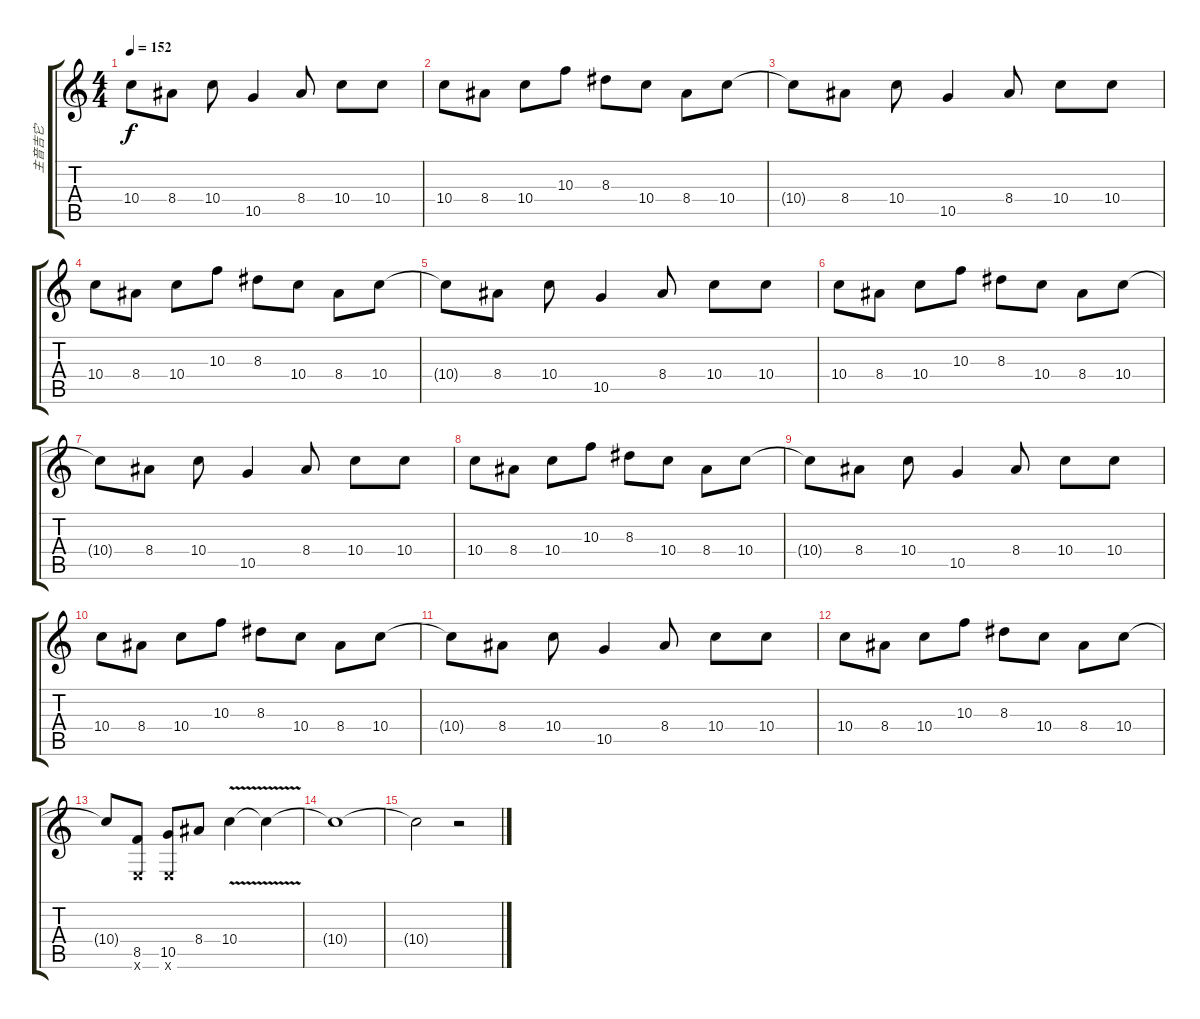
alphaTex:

\track ("主音吉它" "主音吉它") {instrument overdrivenguitar}
\staff {score tabs}
\tuning (E4 B3 G3 D3 A2 E2) {hide}
\ts (4 4)
\tempo 152
\clef g2
\ks c
10.4{t}.8{dy f} 8.4.8 10.4.8 10.5.4 8.4.8 10.4.8 10.4.8 |
10.4.8 8.4.8 10.4.8 10.3.8 8.3.8 10.4.8 8.4.8 10.4.8 |
10.4{t}.8 8.4.8 10.4.8 10.5.4 8.4.8 10.4.8 10.4.8 |
10.4.8 8.4.8 10.4.8 10.3.8 8.3.8 10.4.8 8.4.8 10.4.8 |
10.4{t}.8 8.4.8 10.4.8 10.5.4 8.4.8 10.4.8 10.4.8 |
10.4.8 8.4.8 10.4.8 10.3.8 8.3.8 10.4.8 8.4.8 10.4.8 |
10.4{t}.8 8.4.8 10.4.8 10.5.4 8.4.8 10.4.8 10.4.8 |
10.4.8 8.4.8 10.4.8 10.3.8 8.3.8 10.4.8 8.4.8 10.4.8 |
10.4{t}.8 8.4.8 10.4.8 10.5.4 8.4.8 10.4.8 10.4.8 |
10.4.8 8.4.8 10.4.8 10.3.8 8.3.8 10.4.8 8.4.8 10.4.8 |
10.4{t}.8 8.4.8 10.4.8 10.5.4 8.4.8 10.4.8 10.4.8 |
10.4.8 8.4.8 10.4.8 10.3.8 8.3.8 10.4.8 8.4.8 10.4.8 |
10.4{t}.8 (8.5 0.6{x}).8 (10.5 0.6{x}).8 8.4.8 10.4{v}.4 10.4{t}.4 |
10.4{t}.1 |
10.4{t}.2 r.2
